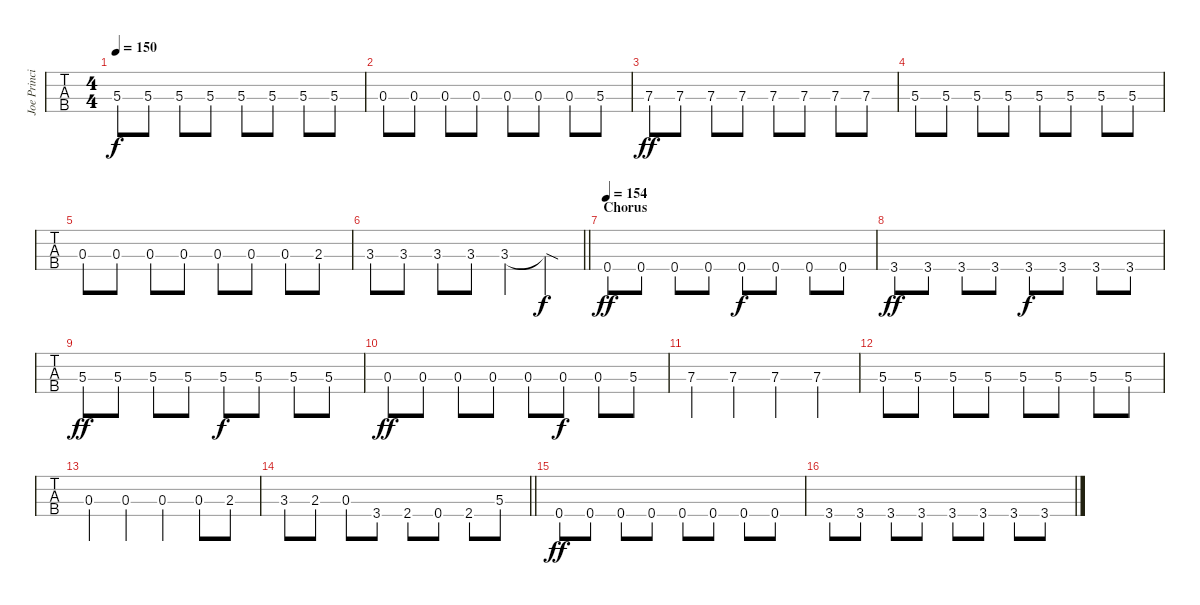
\track ("Joe Principe - Bass" "Joe Princi") {instrument electricbassfinger}
\staff {tabs}
\tuning (Gb2 Db2 Ab1 Eb1) {hide}
\ts (4 4)
\tempo 150
\clef f4
\ks db
5.3.8{dy f} 5.3.8 5.3.8 5.3.8 5.3.8 5.3.8 5.3.8 5.3.8 |
0.3.8 0.3.8 0.3.8 0.3.8 0.3.8 0.3.8 0.3.8 5.3.8 |
7.3.8{dy ff} 7.3.8 7.3.8 7.3.8 7.3.8 7.3.8 7.3.8 7.3.8 |
5.3.8 5.3.8 5.3.8 5.3.8 5.3.8 5.3.8 5.3.8 5.3.8 |
0.3.8 0.3.8 0.3.8 0.3.8 0.3.8 0.3.8 0.3.8 2.3.8 |
\barLineRight lightlight
3.3.8 3.3.8 3.3.8 3.3.8 3.3.4 3.3{sod t}.4{dy f} |
\section ("" "Chorus")
\tempo 154
0.4.8{dy ff} 0.4.8 0.4.8 0.4.8 0.4.8{dy f} 0.4.8 0.4.8 0.4.8 |
3.4.8{dy ff} 3.4.8 3.4.8 3.4.8 3.4.8{dy f} 3.4.8 3.4.8 3.4.8 |
5.3.8{dy ff} 5.3.8 5.3.8 5.3.8 5.3.8{dy f} 5.3.8 5.3.8 5.3.8 |
0.3.8{dy ff} 0.3.8 0.3.8 0.3.8 0.3.8 0.3.8{dy f} 0.3.8 5.3.8 |
7.3.4 7.3.4 7.3.4 7.3.4 |
5.3.8 5.3.8 5.3.8 5.3.8 5.3.8 5.3.8 5.3.8 5.3.8 |
0.3.4 0.3.4 0.3.4 0.3.8 2.3.8 |
\barLineRight lightlight
3.3.8 2.3.8 0.3.8 3.4.8 2.4.8 0.4.8 2.4.8 5.3.8 |
0.4.8{dy ff} 0.4.8 0.4.8 0.4.8 0.4.8 0.4.8 0.4.8 0.4.8 |
3.4.8 3.4.8 3.4.8 3.4.8 3.4.8 3.4.8 3.4.8 3.4.8
